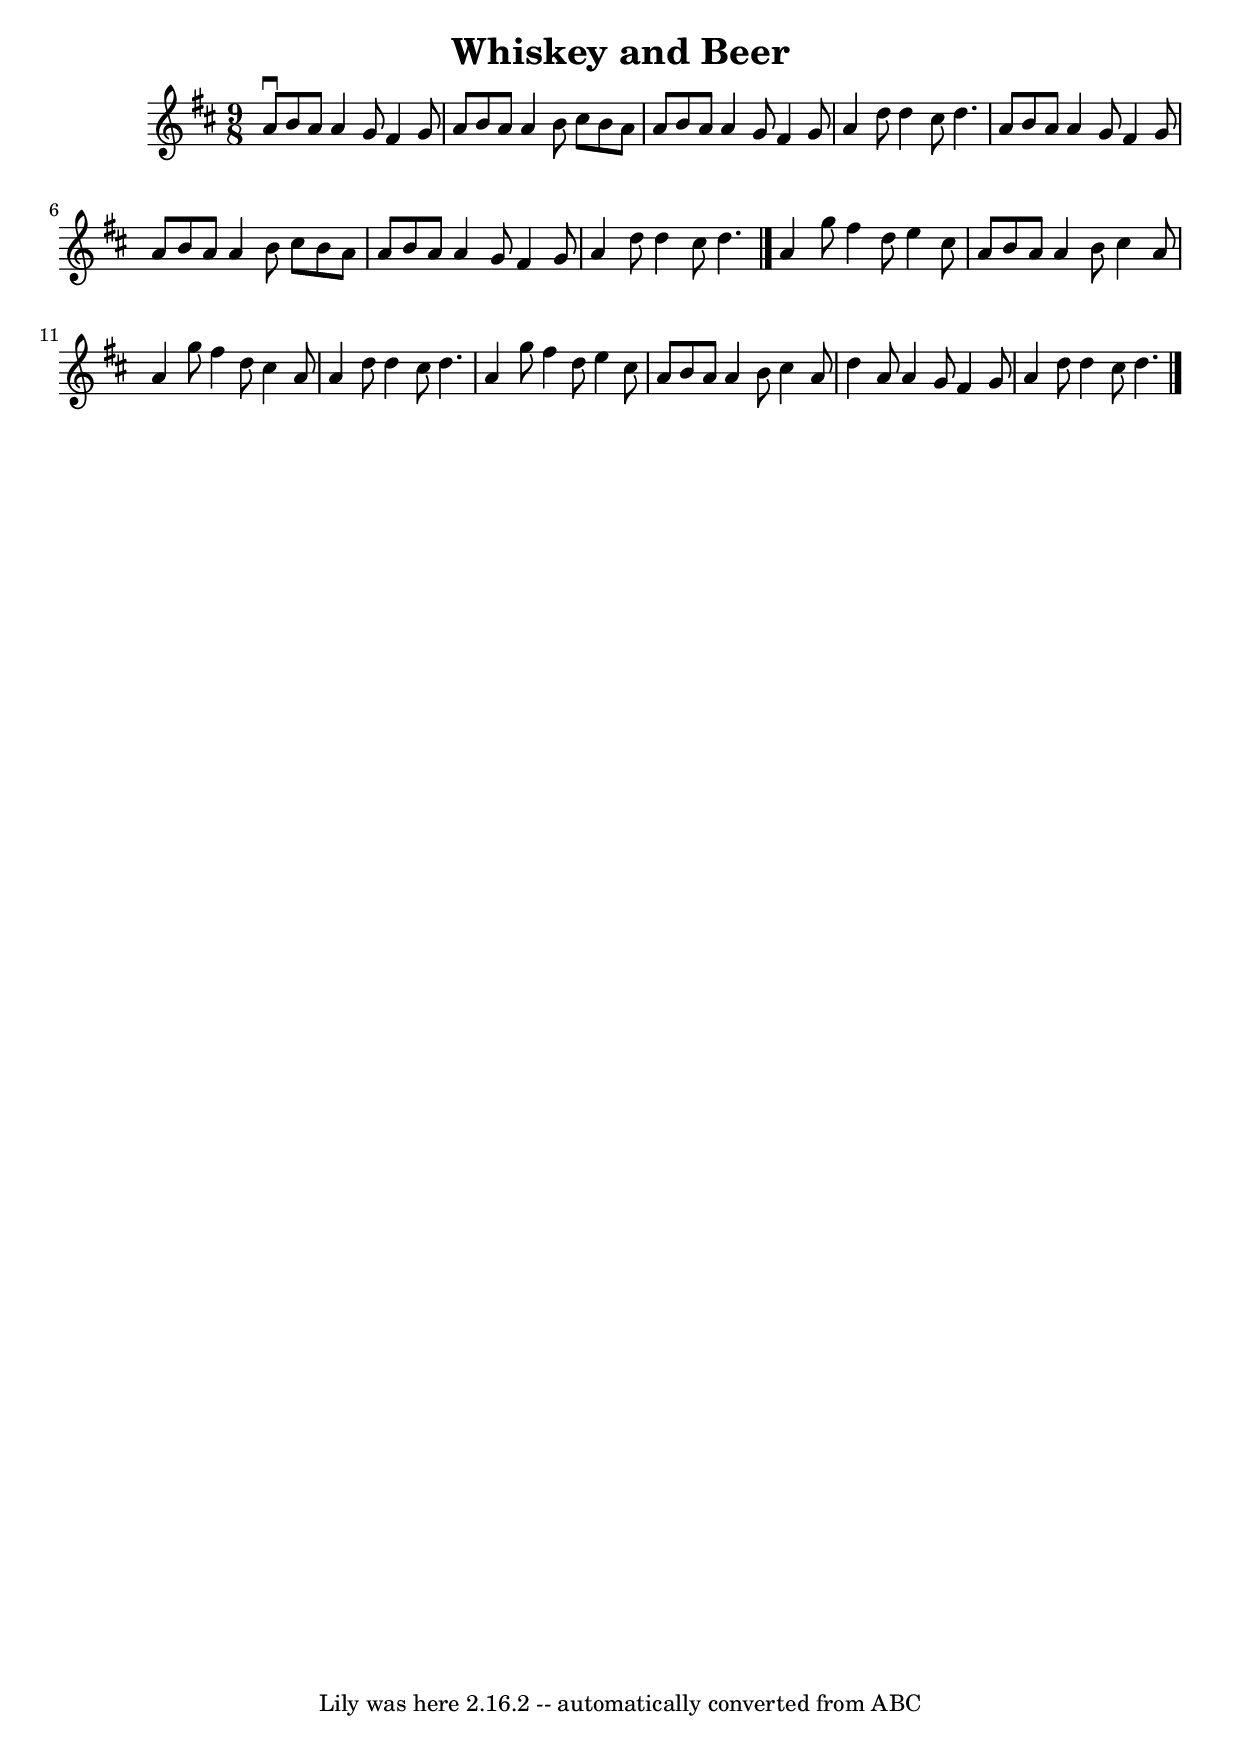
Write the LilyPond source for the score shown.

\version "2.7.40"
\include "Mammoth.ily"
\header {
	%% book = "Ryan's Mammoth Collection"
	crossRefNumber = "1"
	footnotes = "\\\\87 453"
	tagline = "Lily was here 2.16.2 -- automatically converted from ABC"
	title = "Whiskey and Beer"
}
voicedefault =  {


\time 9/8 \key d \major a'8^\downbow b'8 a'8 a'4 g'8 fis'4    
g'8    |
 a'8 b'8 a'8 a'4 b'8 cis''8 b'8 a'8    
|
 a'8 b'8 a'8 a'4 g'8 fis'4 g'8    |
 a'4    
d''8 d''4 cis''8 d''4.    |
 a'8 b'8 a'8 a'4 g'8 
 fis'4 g'8    |
 a'8 b'8 a'8 a'4 b'8 cis''8 b'8  
 a'8    |
 a'8 b'8 a'8 a'4 g'8 fis'4 g'8    |
 
 a'4 d''8 d''4 cis''8 d''4.    \bar "|." a'4 g''8 fis''4 
 d''8 e''4 cis''8    |
 a'8 b'8 a'8 a'4 b'8    
cis''4 a'8    |
 a'4 g''8 fis''4 d''8 cis''4 a'8    
|
 a'4 d''8 d''4 cis''8 d''4.    |
 a'4 g''8   
 fis''4 d''8 e''4 cis''8    |
 a'8 b'8 a'8 a'4 b'8 
 cis''4 a'8    |
 d''4 a'8 a'4 g'8 fis'4 g'8    
|
 a'4 d''8 d''4 cis''8 d''4.    \bar "|."   
}

\score{
    <<

	\context Staff="default"
	{
	    \voicedefault 
	}

    >>
	\layout {
	}
	\midi {}
}
